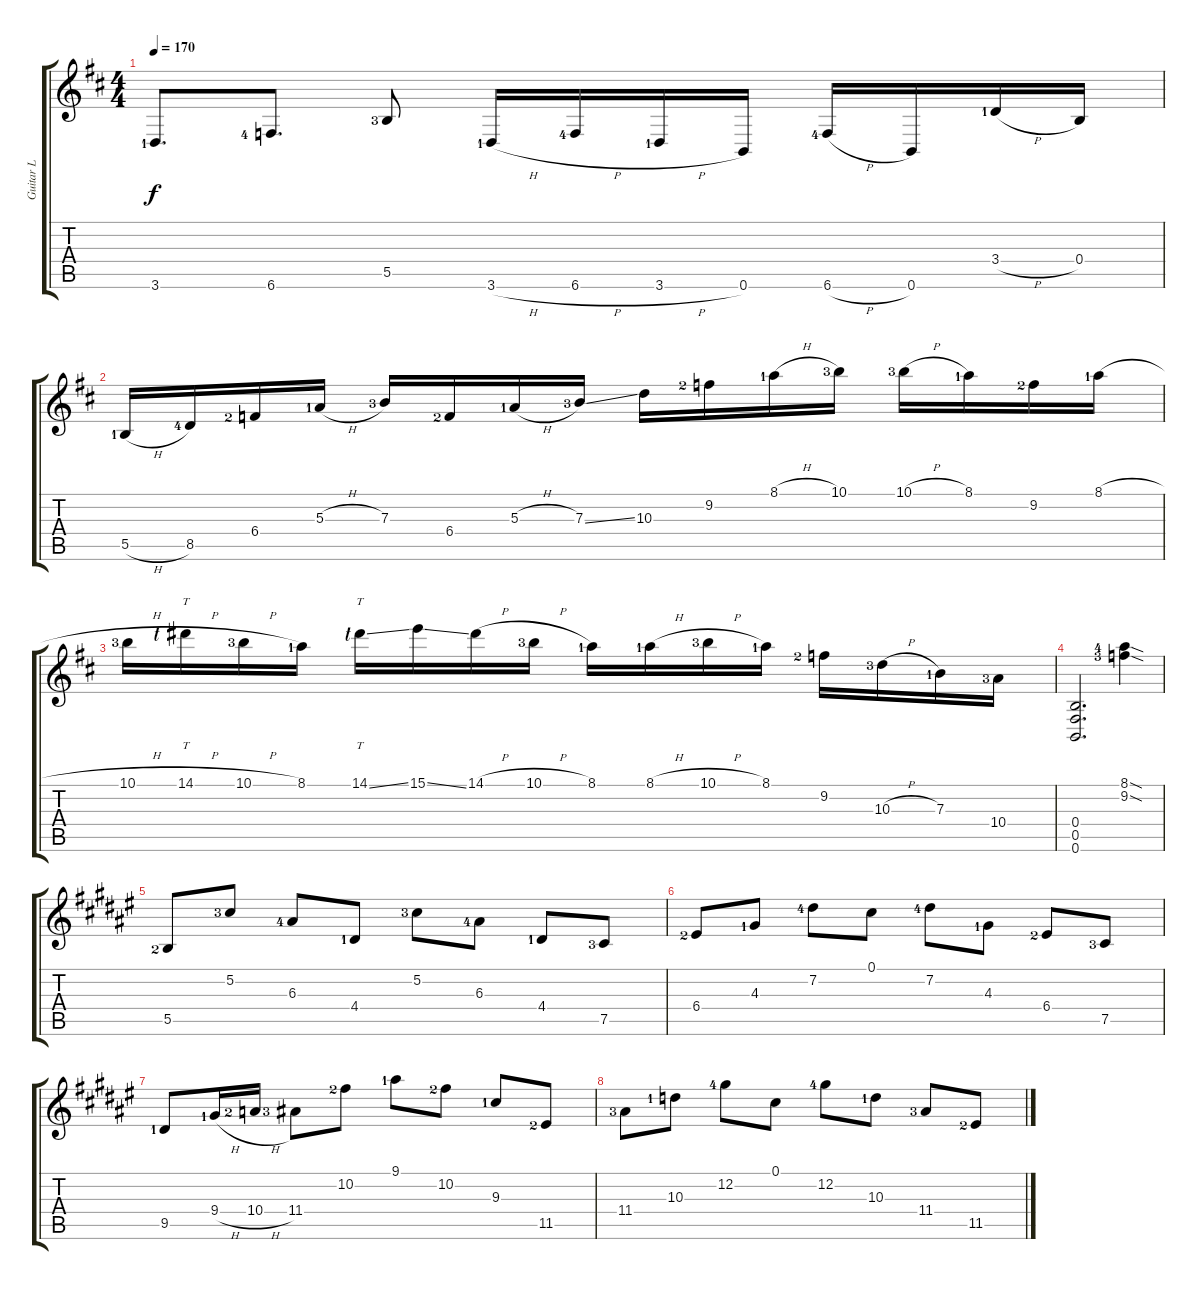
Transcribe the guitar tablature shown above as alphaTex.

\track ("Guitar L" "Guitar L") {instrument distortionguitar}
\staff {score tabs}
\tuning (Db4 Ab3 E3 B2 Gb2 B1) {hide}
\ts (4 4)
\tempo 170
\clef g2
\ks bminor
3.6{lf 2}.8{d dy f} 6.6{lf 5}.8{d} 5.5{lf 4}.8 3.6{h lf 2}.16 6.6{h lf 5}.16 3.6{h lf 2}.16 0.6.16 6.6{h lf 5}.16 0.6.16 3.4{h lf 2}.16 0.4.16 |
5.5{h lf 2}.16 8.5{lf 5}.16 6.4{lf 3}.16 5.3{h lf 2}.16 7.3{lf 4}.16 6.4{lf 3}.16 5.3{h lf 2}.16 7.3{ss lf 4}.16 10.3.16 9.2{lf 3}.16 8.1{h lf 2}.16 10.1{lf 4}.16 10.1{h lf 4}.16 8.1{lf 2}.16 9.2{lf 3}.16 8.1{h lf 2}.16 |
10.1{h lf 4}.16 14.1{h lf 1}.16{tt} 10.1{h lf 4}.16 8.1{lf 2}.16 14.1{ss lf 1}.16{tt} 15.1{ss}.16 14.1{h}.16 10.1{h lf 4}.16 8.1{lf 2}.16 8.1{h lf 2}.16 10.1{h lf 4}.16 8.1{lf 2}.16 9.2{lf 3}.16 10.3{h lf 4}.16 7.3{lf 2}.16 10.4{lf 4}.16 |
(0.4 0.5 0.6).2{d} (8.1{sod lf 5} 9.2{sod lf 4}).4 |
\ks d#minor
5.5{lf 3}.8 5.2{lf 4}.8 6.3{lf 5}.8 4.4{lf 2}.8 5.2{lf 4}.8 6.3{lf 5}.8 4.4{lf 2}.8 7.5{lf 4}.8 |
6.4{lf 3}.8 4.3{lf 2}.8 7.2{lf 5}.8 0.1.8 7.2{lf 5}.8 4.3{lf 2}.8 6.4{lf 3}.8 7.5{lf 4}.8 |
9.5{lf 2}.8 9.4{h lf 2}.16 10.4{h lf 3}.16 11.4{lf 4}.8 10.2{lf 3}.8 9.1{lf 2}.8 10.2{lf 3}.8 9.3{lf 2}.8 11.5{lf 3}.8 |
11.4{lf 4}.8 10.3{lf 2}.8 12.2{lf 5}.8 0.1.8 12.2{lf 5}.8 10.3{lf 2}.8 11.4{lf 4}.8 11.5{lf 3}.8
